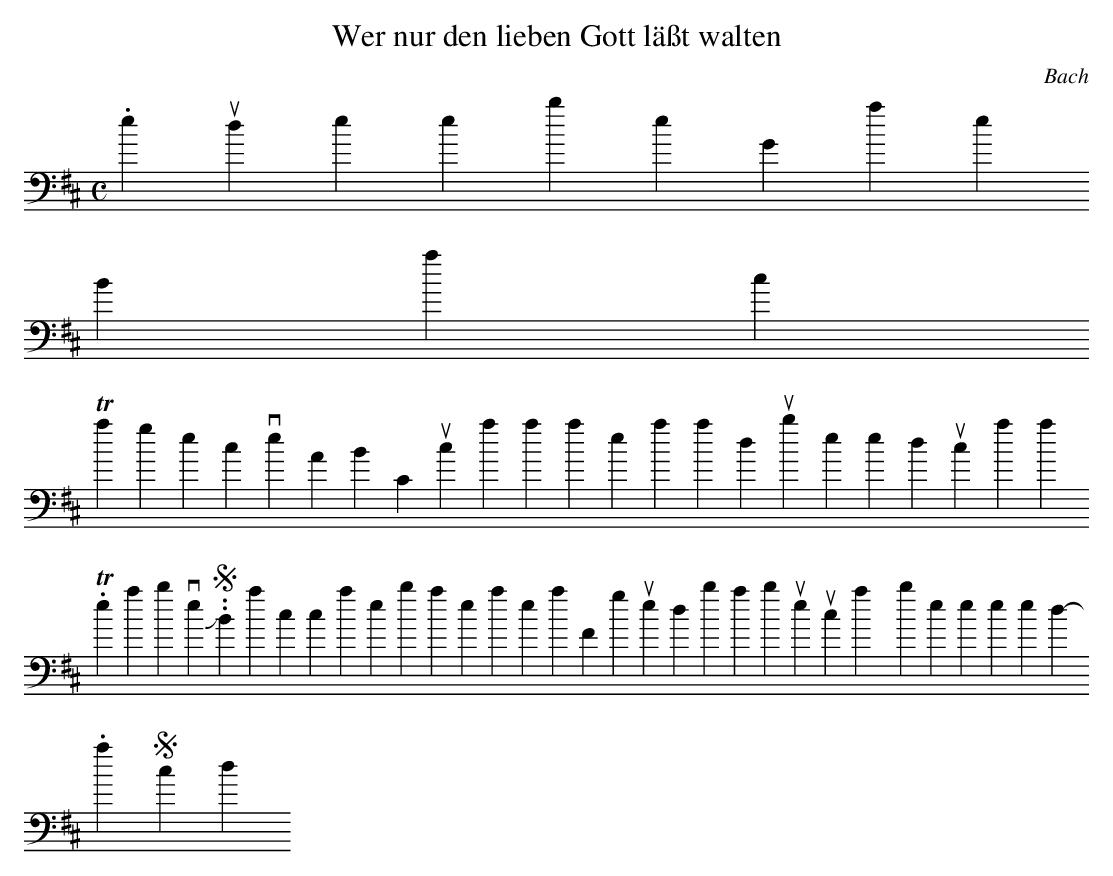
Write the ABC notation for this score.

X:1
T:Wer nur den lieben Gott läßt walten
C:Bach
M:C
L:1/4
K:Bm bass " 46"B|b "6"^a " 6"b " 6"f|"6"g/f/ "6 7"e "#"f2|\ HF "b 6"f "6 7"c "24"B/A/|"7 9"d g/f/ "56 7"e "#"f|HB3:| "#"f|" 6"b "46 -5"c' d'/"6"c'/ b/"7"a/|"56"g " 7"a Hd " 6"d|\ "-5"c " 6"B " 4+6"A "6"G/"34"g/|"46"f/e/ "# 7"f "#"HB|]
 104. Wer nur den lieben Gott läßt walten
Bach
This page converts ABC musical notation to a simple partition and Numbered musical notation.
The above J.S. Bach chorale bassline appears with Figured bass but other music may be entered.
©2003-2009 Norman Schmidt
